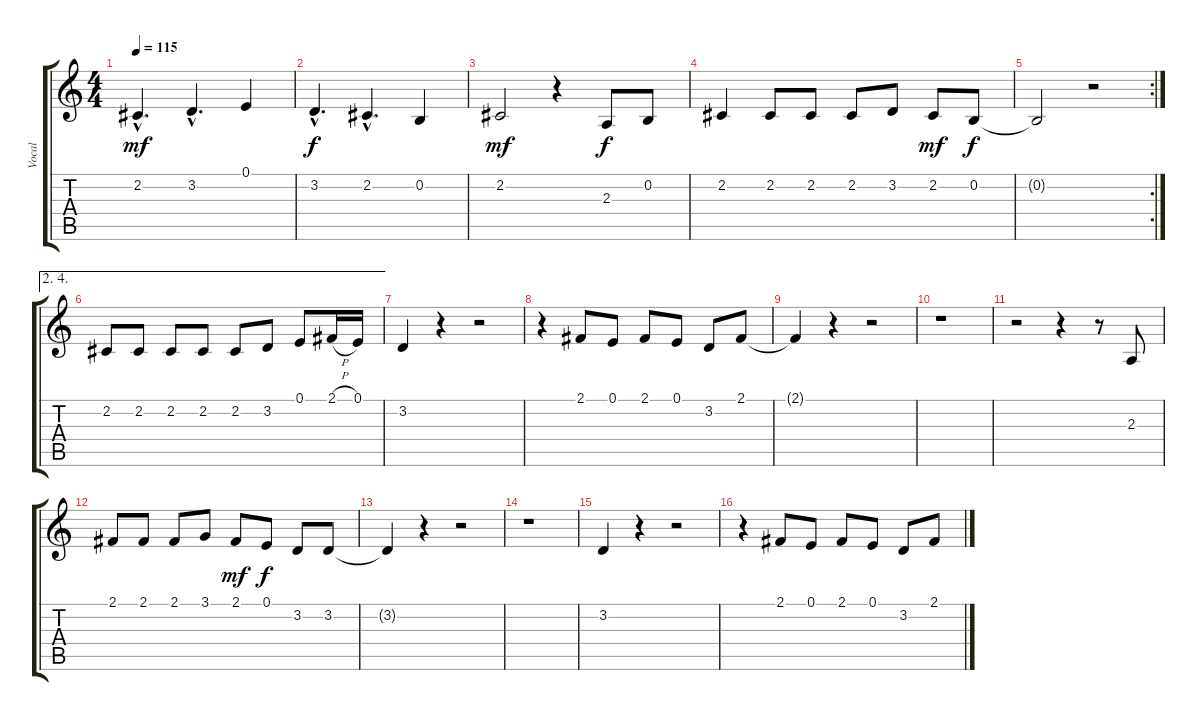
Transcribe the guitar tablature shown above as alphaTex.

\track ("Vocal" "Vocal") {instrument altosax}
\staff {score tabs}
\tuning (E4 B3 G3 D3 A2 E2) {hide}
\ts (4 4)
\tempo 115
\clef g2
\ks c
2.2{hac}.4{d dy mf} 3.2{hac}.4{d} 0.1.4 |
3.2{hac}.4{d dy f} 2.2{hac}.4{d} 0.2.4 |
2.2.2{dy mf} r.4 2.3.8{dy f} 0.2.8 |
2.2.4 2.2.8 2.2.8 2.2.8 3.2.8 2.2.8{dy mf} 0.2.8{dy f} |
\rc 2
0.2{t}.2 r.2 |
\ae (2 4)
2.2.8 2.2.8 2.2.8 2.2.8 2.2.8 3.2.8 0.1.8 2.1{h}.16 0.1.16 |
3.2.4 r.4 r.2 |
r.4 2.1.8 0.1.8 2.1.8 0.1.8 3.2.8 2.1.8 |
2.1{t}.4 r.4 r.2 |
r.1 |
r.2 r.4 r.8 2.3.8 |
2.1.8 2.1.8 2.1.8 3.1.8 2.1.8{dy mf} 0.1.8{dy f} 3.2.8 3.2.8 |
3.2{t}.4 r.4 r.2 |
r.1 |
3.2.4 r.4 r.2 |
r.4 2.1.8 0.1.8 2.1.8 0.1.8 3.2.8 2.1.8
